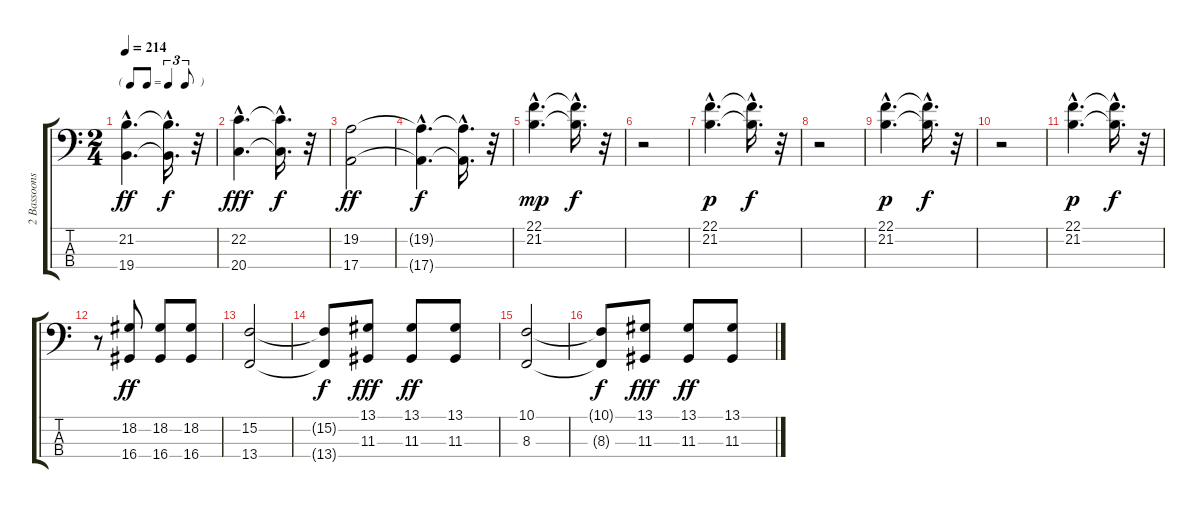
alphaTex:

\track ("2 Bassoons" "2 Bassoons") {instrument bassoon}
\staff {score tabs}
\tuning (G2 D2 A1 E1) {hide}
\ts (2 4)
\tf triplet8th
\tempo 214
\clef f4
\ks c
(21.2{hac} 19.4{hac}).4{d dy ff} (21.2{hac t} 19.4{hac t}).16{d dy f} r.32 |
(22.2{hac} 20.4{hac}).4{d dy fff} (22.2{hac t} 20.4{hac t}).16{d dy f} r.32 |
(19.2 17.4).2{dy ff} |
(19.2{hac t} 17.4{hac t}).4{d dy f} (19.2{hac t} 17.4{hac t}).16{d} r.32 |
(22.1{hac} 21.2{hac}).4{d dy mp} (22.1{hac t} 21.2{hac t}).16{d dy f} r.32 |
r.2 |
(22.1{hac} 21.2{hac}).4{d dy p} (22.1{hac t} 21.2{hac t}).16{d dy f} r.32 |
r.2 |
(22.1{hac} 21.2{hac}).4{d dy p} (22.1{hac t} 21.2{hac t}).16{d dy f} r.32 |
r.2 |
(22.1{hac} 21.2{hac}).4{d dy p} (22.1{hac t} 21.2{hac t}).16{d dy f} r.32 |
r.8 (18.2 16.4).8{dy ff} (18.2 16.4).8 (18.2 16.4).8 |
(15.2 13.4).2 |
(15.2{t} 13.4{t}).8{dy f} (13.1 11.3).8{dy fff} (13.1 11.3).8{dy ff} (13.1 11.3).8 |
(10.1 8.3).2 |
(10.1{t} 8.3{t}).8{dy f} (13.1 11.3).8{dy fff} (13.1 11.3).8{dy ff} (13.1 11.3).8
